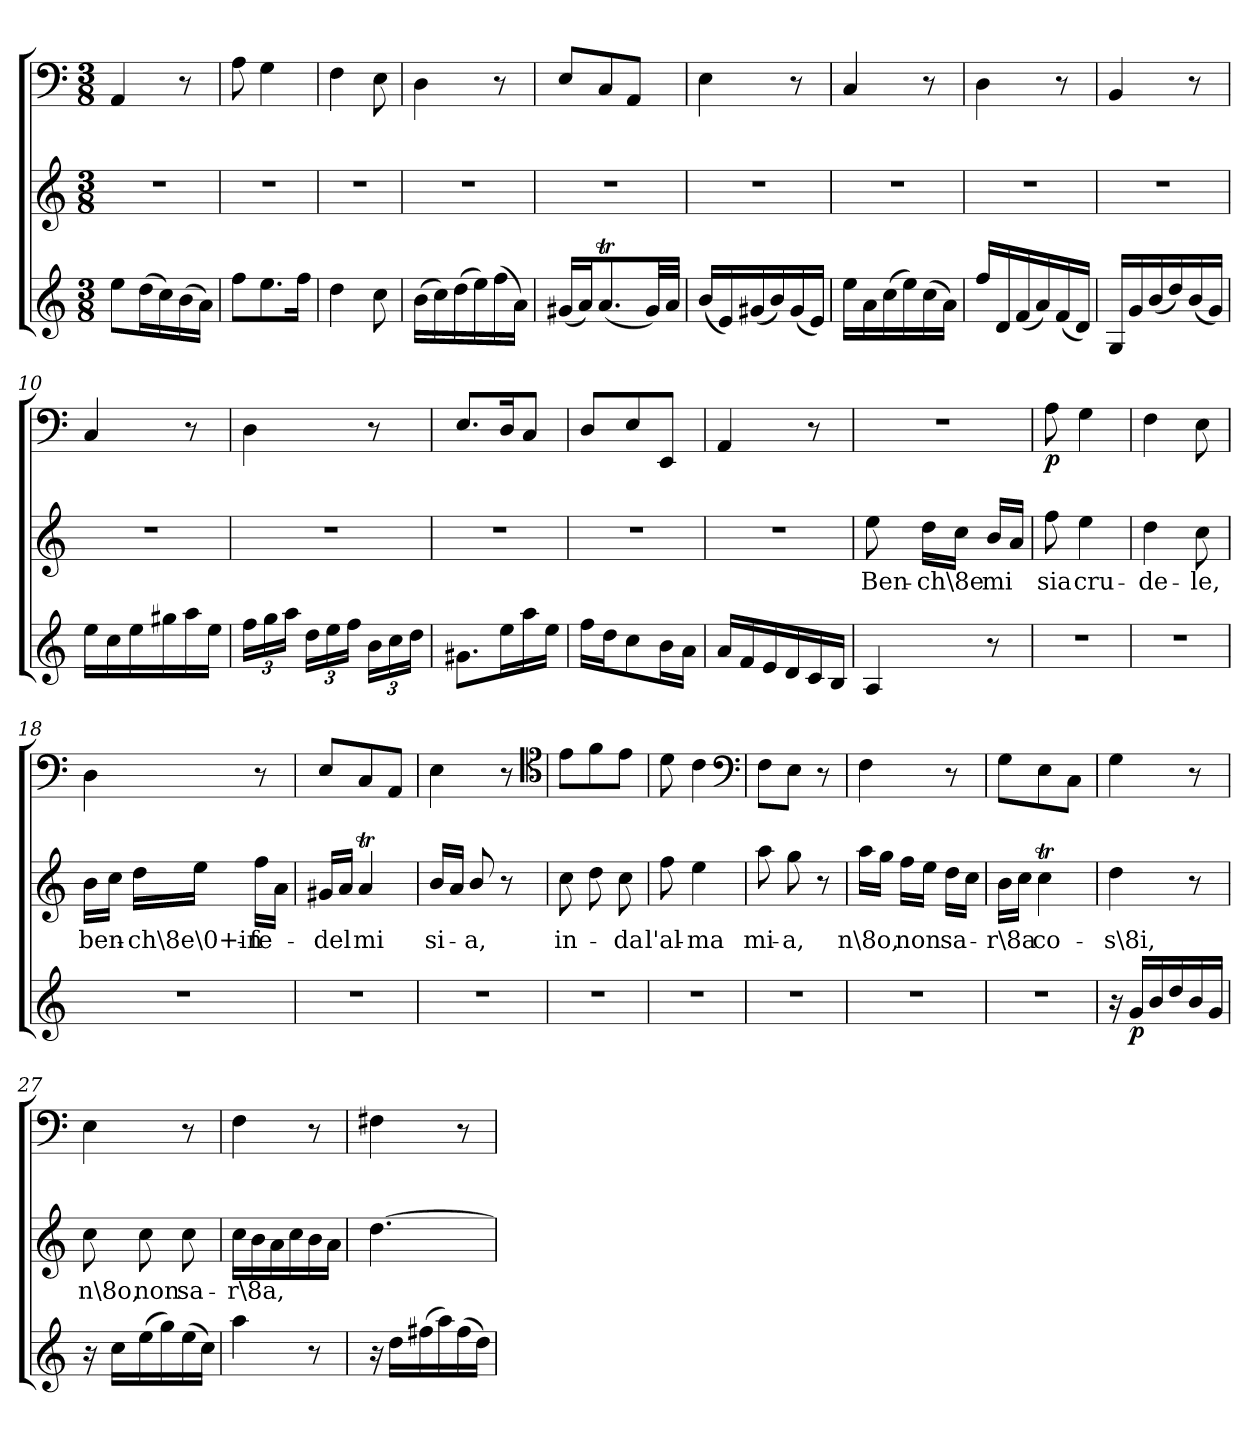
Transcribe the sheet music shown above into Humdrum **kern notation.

**kern	**dynam	**kern	**text	**kern	**dynam
*part3	*part3	*part2	*part2	*part1	*part1
*staff3	*staff3	*staff2	*staff2	*staff1	*staff1
*clefG2	*	*clefG2	*	*clefF4	*
*k[]	*	*k[]	*	*k[]	*
*a:	*	*a:	*	*a:	*
*M3/8	*	*M3/8	*	*M3/8	*
=1	=1	=1	=1	=1	=1
8ee\L	.	4.r	.	4AA/	.
(16dd\L	.	.	.	.	.
16cc\)	.	.	.	.	.
(16b\	.	.	.	8r	.
16a\JJ)	.	.	.	.	.
=2	=2	=2	=2	=2	=2
8ff\L	.	4.r	.	8A\	.
8.ee\	.	.	.	4G\	.
16ff\Jk	.	.	.	.	.
=3	=3	=3	=3	=3	=3
4dd\	.	4.r	.	4F\	.
8cc\	.	.	.	8E\	.
=4	=4	=4	=4	=4	=4
(16b\LL	.	4.r	.	4D\	.
16cc\)	.	.	.	.	.
(16dd\	.	.	.	.	.
16ee\)	.	.	.	.	.
(16ff\	.	.	.	8r	.
16a\JJ)	.	.	.	.	.
=5	=5	=5	=5	=5	=5
(16g#X/LL	.	4.r	.	8E/L	.
16a/J)	.	.	.	.	.
(8.aT/	.	.	.	8C/	.
.	.	.	.	8AA/J	.
32g#/LL)	.	.	.	.	.
32a/JJJ	.	.	.	.	.
=6	=6	=6	=6	=6	=6
(16b/LL	.	4.r	.	4E\	.
16e/)	.	.	.	.	.
(16g#X/	.	.	.	.	.
16b/)	.	.	.	.	.
(16g#/	.	.	.	8r	.
16e/JJ)	.	.	.	.	.
=7	=7	=7	=7	=7	=7
16ee\LL	.	4.r	.	4C/	.
16a\	.	.	.	.	.
(16cc\	.	.	.	.	.
16ee\)	.	.	.	.	.
(16cc\	.	.	.	8r	.
16a\JJ)	.	.	.	.	.
=8	=8	=8	=8	=8	=8
16ff/LL	.	4.r	.	4D\	.
16d/	.	.	.	.	.
(16f/	.	.	.	.	.
16a/)	.	.	.	.	.
(16f/	.	.	.	8r	.
16d/JJ)	.	.	.	.	.
=9	=9	=9	=9	=9	=9
16G/LL	.	4.r	.	4BB/	.
16g/	.	.	.	.	.
(16b/	.	.	.	.	.
16dd/)	.	.	.	.	.
(16b/	.	.	.	8r	.
16g/JJ)	.	.	.	.	.
=10	=10	=10	=10	=10	=10
16ee\LL	.	4.r	.	4C/	.
16cc\	.	.	.	.	.
16ee\	.	.	.	.	.
16gg#X\	.	.	.	.	.
16aa\	.	.	.	8r	.
16ee\JJ	.	.	.	.	.
=11	=11	=11	=11	=11	=11
24ff\LL	.	4.r	.	4D\	.
24gg\	.	.	.	.	.
24aa\JJ	.	.	.	.	.
24dd\LL	.	.	.	.	.
24ee\	.	.	.	.	.
24ff\JJ	.	.	.	.	.
24b\LL	.	.	.	8r	.
24cc\	.	.	.	.	.
24dd\JJ	.	.	.	.	.
=12	=12	=12	=12	=12	=12
8.g#X\L	.	4.r	.	8.E/L	.
16ee\L	.	.	.	16D/K	.
16aa\	.	.	.	8C/J	.
16ee\JJ	.	.	.	.	.
=13	=13	=13	=13	=13	=13
16ff\LL	.	4.r	.	8D/L	.
16dd\J	.	.	.	.	.
8cc\	.	.	.	8E/	.
16b\L	.	.	.	8EE/J	.
16a\JJ	.	.	.	.	.
=14	=14	=14	=14	=14	=14
16a/LL	.	4.r	.	4AA/	.
16f/	.	.	.	.	.
16e/	.	.	.	.	.
16d/	.	.	.	.	.
16c/	.	.	.	8r	.
16B/JJ	.	.	.	.	.
=15	=15	=15	=15	=15	=15
4A/	.	8ee\	Ben-	4.r	.
.	.	16dd\LL	-ch\8e	.	.
.	.	16cc\JJ	.	.	.
8r	.	16b/LL	mi	.	.
.	.	16a/JJ	.	.	.
=16	=16	=16	=16	=16	=16
4.r	.	8ff\	sia	8A\	p
.	.	4ee\	cru-	4G\	.
=17	=17	=17	=17	=17	=17
4.r	.	4dd\	-de-	4F\	.
.	.	8cc\	-le,	8E\	.
=18	=18	=18	=18	=18	=18
4.r	.	16b\LL	ben-	4D\	.
.	.	16cc\JJ	.	.	.
.	.	16dd\LL	-ch\8e\0+in-	.	.
.	.	16ee\JJ	.	.	.
.	.	16ff\LL	-fe-	8r	.
.	.	16a\JJ	.	.	.
=19	=19	=19	=19	=19	=19
4.r	.	16g#X/LL	-del	8E/L	.
.	.	16a/JJ	.	.	.
.	.	4aT/	mi	8C/	.
.	.	.	.	8AA/J	.
=20	=20	=20	=20	=20	=20
4.r	.	16b/LL	si-	4E\	.
.	.	16a/JJ	.	.	.
.	.	8b/	-a,	.	.
.	.	8r	.	8r	.
*	*	*	*	*clefC4	*
=21	=21	=21	=21	=21	=21
4.r	.	8cc\	in-	8e\L	.
.	.	8dd\	.	8f\	.
.	.	8cc\	-da	8e\J	.
=22	=22	=22	=22	=22	=22
4.r	.	8ff\	l'al-	8d\	.
.	.	4ee\	-ma	4c\	.
*	*	*	*	*clefF4	*
=23	=23	=23	=23	=23	=23
4.r	.	8aa\	mi-	8F\L	.
.	.	8gg\	-a,	8E\J	.
.	.	8r	.	8r	.
=24	=24	=24	=24	=24	=24
4.r	.	16aa\LL	n\8o,	4F\	.
.	.	16gg\JJ	.	.	.
.	.	16ff\LL	non	.	.
.	.	16ee\JJ	.	.	.
.	.	16dd\LL	sa-	8r	.
.	.	16cc\JJ	.	.	.
=25	=25	=25	=25	=25	=25
4.r	.	16b\LL	-r\8a	8G\L	.
.	.	16cc\JJ	.	.	.
.	.	4ccT\	co-	8E\	.
.	.	.	.	8C\J	.
=26	=26	=26	=26	=26	=26
16r	.	4dd\	-s\8i,	4G\	.
16g/LL	p	.	.	.	.
16b/	.	.	.	.	.
16dd/	.	.	.	.	.
16b/	.	8r	.	8r	.
16g/JJ	.	.	.	.	.
=27	=27	=27	=27	=27	=27
16r	.	8cc\	n\8o,	4E\	.
16cc\LL	.	.	.	.	.
(16ee\	.	8cc\	non	.	.
16gg\)	.	.	.	.	.
(16ee\	.	8cc\	sa-	8r	.
16cc\JJ)	.	.	.	.	.
=28	=28	=28	=28	=28	=28
4aa\	.	16cc\LL	-r\8a,	4F\	.
.	.	16b\	.	.	.
.	.	16a\	.	.	.
.	.	16cc\	.	.	.
8r	.	16b\	.	8r	.
.	.	16a\JJ	.	.	.
=29	=29	=29	=29	=29	=29
16r	.	[4.dd\	.	4F#X\	.
16dd\LL	.	.	.	.	.
(16ff#X\	.	.	.	.	.
16aa\)	.	.	.	.	.
(16ff#\	.	.	.	8r	.
16dd\JJ)	.	.	.	.	.
=	=	=	=	=	=
*-	*-	*-	*-	*-	*-
